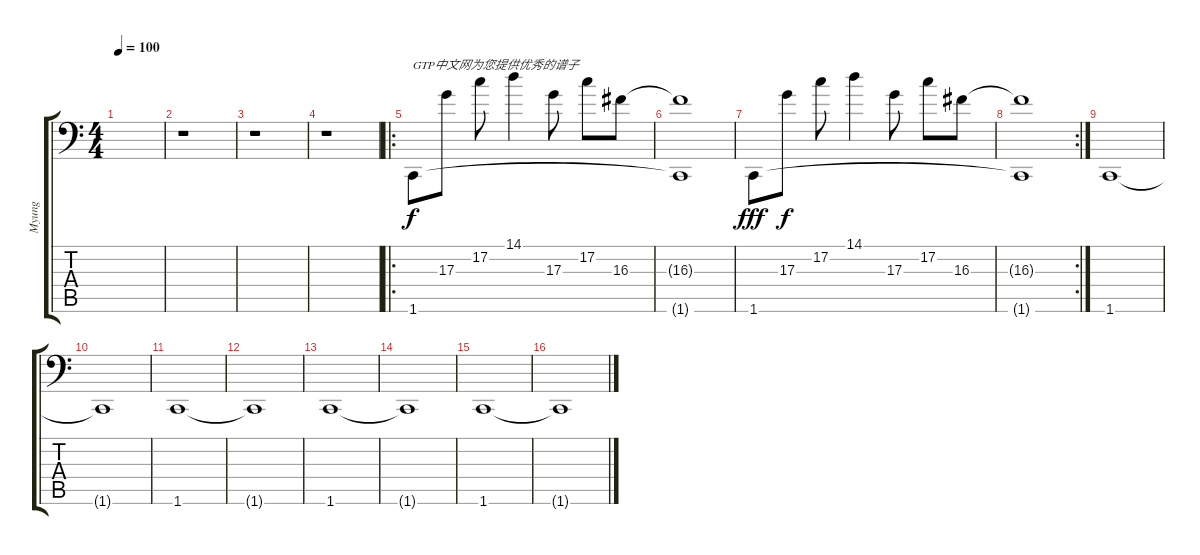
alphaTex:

\track ("Myung" "Myung") {instrument electricbassfinger}
\staff {score tabs}
\tuning (C3 G2 D2 A1 E1 B0) {hide}
\ts (4 4)
\tempo 100
\clef f4
\ks c
|
r.1 |
r.1 |
r.1 |
\ro
1.6.8{txt "GTP中文网为您提供优秀的谱子"} 17.3.8{dy f} 17.2.8 14.1.4 17.3.8 17.2.8 16.3.8 |
(16.3{t} 1.6{t}).1 |
1.6.8{dy fff} 17.3.8{dy f} 17.2.8 14.1.4 17.3.8 17.2.8 16.3.8 |
\rc 2
(16.3{t} 1.6{t}).1 |
1.6.1 |
1.6{t}.1 |
1.6.1 |
1.6{t}.1 |
1.6.1 |
1.6{t}.1 |
1.6.1 |
1.6{t}.1
